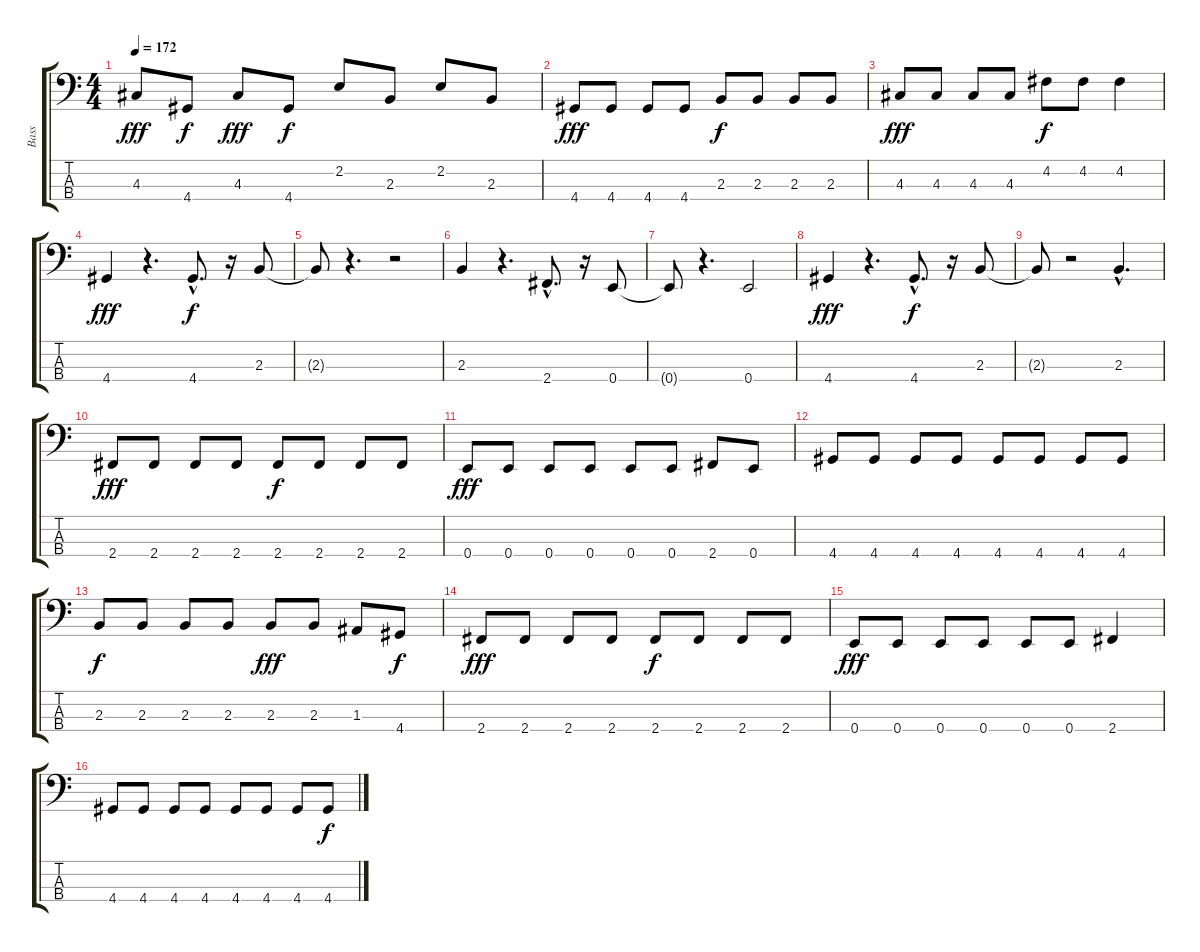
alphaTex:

\track ("Bass" "Bass") {instrument electricbassfinger}
\staff {score tabs}
\tuning (G2 D2 A1 E1) {hide}
\ts (4 4)
\tempo 172
\clef f4
\ks c
4.3.8{dy fff} 4.4.8{dy f} 4.3.8{dy fff} 4.4.8{dy f} 2.2.8 2.3.8 2.2.8 2.3.8 |
4.4.8{dy fff} 4.4.8 4.4.8 4.4.8 2.3.8{dy f} 2.3.8 2.3.8 2.3.8 |
4.3.8{dy fff} 4.3.8 4.3.8 4.3.8 4.2.8{dy f} 4.2.8 4.2.4 |
4.4.4{dy fff} r.4{d} 4.4{hac}.8{d dy f} r.16 2.3.8 |
2.3{t}.8 r.4{d} r.2 |
2.3.4 r.4{d} 2.4{hac}.8{d} r.16 0.4.8 |
0.4{t}.8 r.4{d} 0.4.2 |
4.4.4{dy fff} r.4{d} 4.4{hac}.8{d dy f} r.16 2.3.8 |
2.3{t}.8 r.2 2.3{hac}.4{d} |
2.4.8{dy fff} 2.4.8 2.4.8 2.4.8 2.4.8{dy f} 2.4.8 2.4.8 2.4.8 |
0.4.8{dy fff} 0.4.8 0.4.8 0.4.8 0.4.8 0.4.8 2.4.8 0.4.8 |
4.4.8 4.4.8 4.4.8 4.4.8 4.4.8 4.4.8 4.4.8 4.4.8 |
2.3.8{dy f} 2.3.8 2.3.8 2.3.8 2.3.8{dy fff} 2.3.8 1.3.8 4.4.8{dy f} |
2.4.8{dy fff} 2.4.8 2.4.8 2.4.8 2.4.8{dy f} 2.4.8 2.4.8 2.4.8 |
0.4.8{dy fff} 0.4.8 0.4.8 0.4.8 0.4.8 0.4.8 2.4.4 |
4.4.8 4.4.8 4.4.8 4.4.8 4.4.8 4.4.8 4.4.8 4.4.8{dy f}
